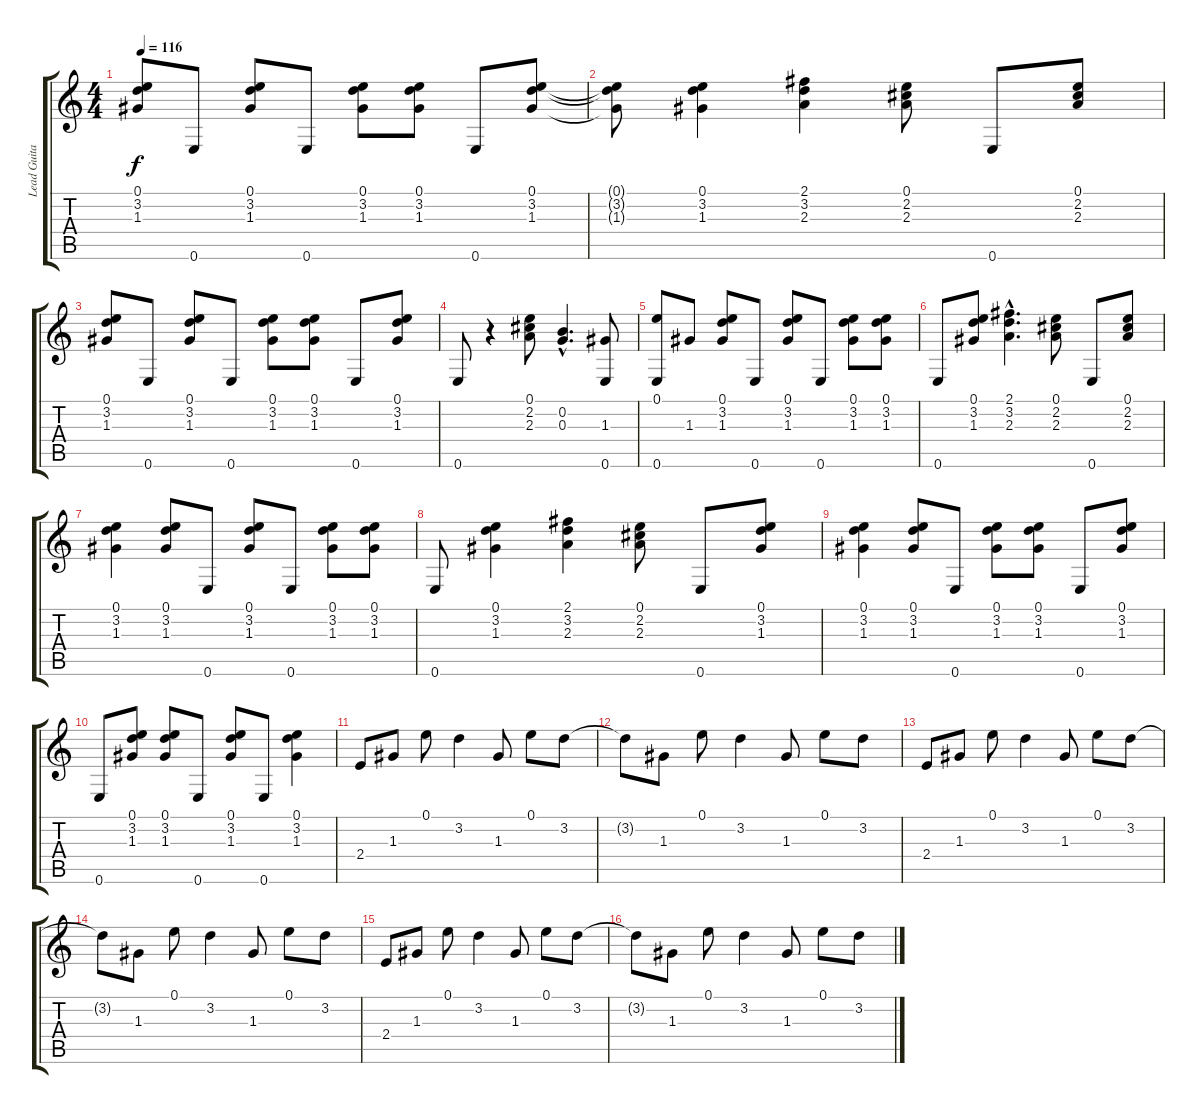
\track ("Lead Guitar" "Lead Guita") {instrument overdrivenguitar}
\staff {score tabs}
\tuning (E4 B3 G3 D3 A2 E2) {hide}
\ts (4 4)
\tempo 116
\clef g2
\ks c
(0.1 3.2 1.3).8{dy f} 0.6.8 (0.1 3.2 1.3).8 0.6.8 (0.1 3.2 1.3).8 (0.1 3.2 1.3).8 0.6.8 (0.1 3.2 1.3).8 |
(0.1{t} 3.2{t} 1.3{t}).8 (0.1 3.2 1.3).4 (2.1 3.2 2.3).4 (0.1 2.2 2.3).8 0.6.8 (0.1 2.2 2.3).8 |
(0.1 3.2 1.3).8 0.6.8 (0.1 3.2 1.3).8 0.6.8 (0.1 3.2 1.3).8 (0.1 3.2 1.3).8 0.6.8 (0.1 3.2 1.3).8 |
0.6.8 r.4 (0.1 2.2 2.3).8 (0.2{hac} 0.3{hac}).4{d} (1.3 0.6).8 |
(0.1 0.6).8 1.3.8 (0.1 3.2 1.3).8 0.6.8 (0.1 3.2 1.3).8 0.6.8 (0.1 3.2 1.3).8 (0.1 3.2 1.3).8 |
0.6.8 (0.1 3.2 1.3).8 (2.1{hac} 3.2{hac} 2.3{hac}).4{d} (0.1 2.2 2.3).8 0.6.8 (0.1 2.2 2.3).8 |
(0.1 3.2 1.3).4 (0.1 3.2 1.3).8 0.6.8 (0.1 3.2 1.3).8 0.6.8 (0.1 3.2 1.3).8 (0.1 3.2 1.3).8 |
0.6.8 (0.1 3.2 1.3).4 (2.1 3.2 2.3).4 (0.1 2.2 2.3).8 0.6.8 (0.1 3.2 1.3).8 |
(0.1 3.2 1.3).4 (0.1 3.2 1.3).8 0.6.8 (0.1 3.2 1.3).8 (0.1 3.2 1.3).8 0.6.8 (0.1 3.2 1.3).8 |
0.6.8 (0.1 3.2 1.3).8 (0.1 3.2 1.3).8 0.6.8 (0.1 3.2 1.3).8 0.6.8 (0.1 3.2 1.3).4 |
2.4.8 1.3.8 0.1.8 3.2.4 1.3.8 0.1.8 3.2.8 |
3.2{t}.8 1.3.8 0.1.8 3.2.4 1.3.8 0.1.8 3.2.8 |
2.4.8 1.3.8 0.1.8 3.2.4 1.3.8 0.1.8 3.2.8 |
3.2{t}.8 1.3.8 0.1.8 3.2.4 1.3.8 0.1.8 3.2.8 |
2.4.8 1.3.8 0.1.8 3.2.4 1.3.8 0.1.8 3.2.8 |
3.2{t}.8 1.3.8 0.1.8 3.2.4 1.3.8 0.1.8 3.2.8
